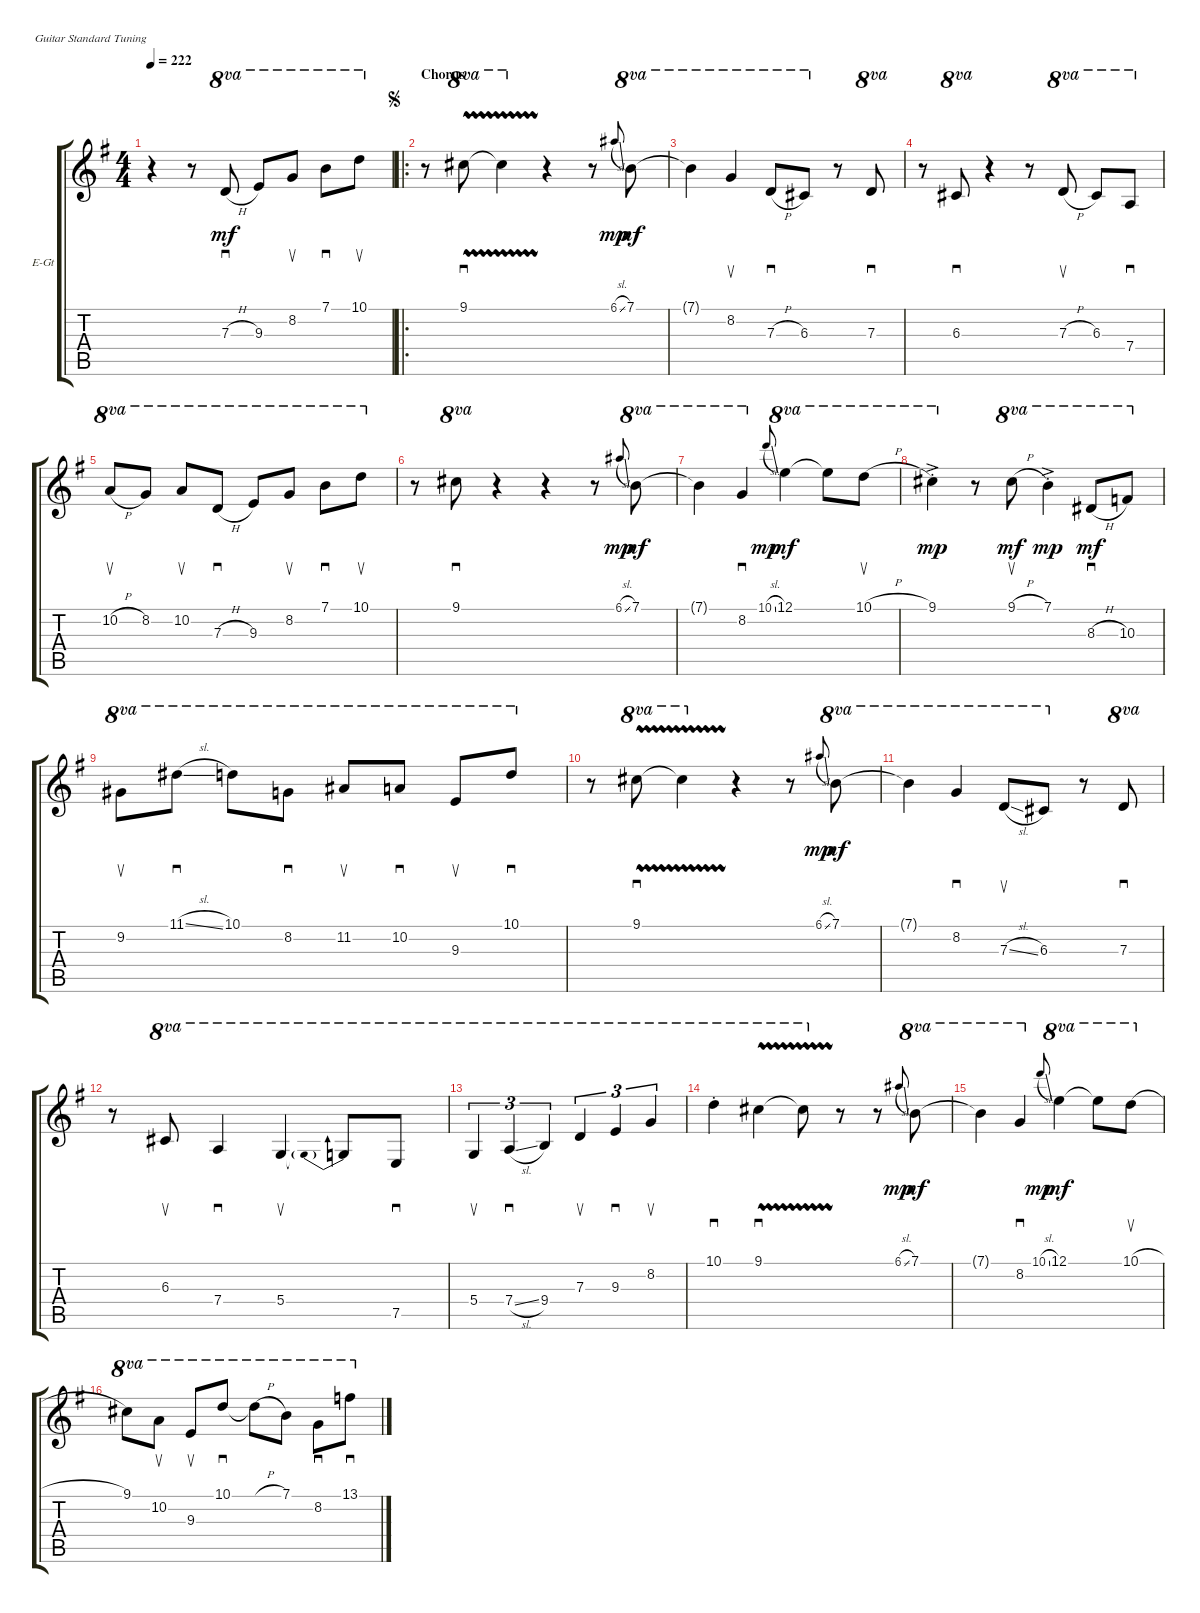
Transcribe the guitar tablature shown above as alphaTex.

\bracketExtendMode groupsimilarinstruments
\firstSystemTrackNameOrientation horizontal
\otherSystemsTrackNameOrientation horizontal
\track ("Electric Guitar" "E-Gt") {instrument electricguitarclean}
\staff {score tabs}
\tuning (E4 B3 G3 D3 A2 E2)
\ts (4 4)
\beaming (8 2 2 2 2)
\tempo 222
\clef g2
\ks eminor
r.4{dy mf instrument electricguitarclean} r.8 7.3{h}.8{sd ot 8va} 9.3.8{ot 8va} 8.2.8{su ot 8va} 7.1.8{sd ot 8va} 10.1.8{su ot 8va} |
\ro
\section ("" "Chorus")
\jump segno
r.8 9.1{vw}.8{sd ot 8va} 9.1{vw t}.4{ot 8va} r.4 r.8 6.1{sl}.8{gr onbeat dy mp} 7.1.8{ot 8va dy mf} |
7.1{t}.4{ot 8va} 8.2.4{su ot 8va} 7.3{h}.8{sd ot 8va} 6.3.8{ot 8va} r.8 7.3.8{sd ot 8va} |
r.8 6.3.8{sd ot 8va} r.4 r.8 7.3{h}.8{su ot 8va} 6.3.8{ot 8va} 7.4.8{sd ot 8va} |
10.2{h}.8{su ot 8va} 8.2.8{ot 8va} 10.2.8{su ot 8va} 7.3{h}.8{sd ot 8va} 9.3.8{ot 8va} 8.2.8{su ot 8va} 7.1.8{sd ot 8va} 10.1.8{su ot 8va} |
r.8 9.1.8{sd ot 8va} r.4 r.4 r.8 6.1{sl}.8{gr onbeat dy mp} 7.1.8{ot 8va dy mf} |
7.1{t}.4{ot 8va} 8.2.4{sd ot 8va} 10.1{sl}.8{gr onbeat dy mp} 12.1.4{ot 8va dy mf} 12.1{t}.8{ot 8va} 10.1{h}.8{su ot 8va} |
9.1{ac st}.4{ot 8va dy mp} r.8 9.1{h}.8{su ot 8va dy mf} 7.1{ac st}.4{ot 8va dy mp} 8.3{h}.8{sd ot 8va dy mf} 10.3.8{ot 8va} |
9.2.8{su ot 8va} 11.1{sl}.8{sd ot 8va} 10.1.8{ot 8va} 8.2.8{sd ot 8va} 11.2.8{su ot 8va} 10.2.8{sd ot 8va} 9.3.8{su ot 8va} 10.1.8{sd ot 8va} |
r.8 9.1{vw}.8{sd ot 8va} 9.1{vw t}.4{ot 8va} r.4 r.8 6.1{sl}.8{gr onbeat dy mp} 7.1.8{ot 8va dy mf} |
7.1{t}.4{ot 8va} 8.2.4{sd ot 8va} 7.3{sl}.8{su ot 8va} 6.3.8{ot 8va} r.8 7.3.8{sd ot 8va} |
r.8 6.3.8{su ot 8va} 7.4.4{sd ot 8va} 5.4.4{su ot 8va} 5.4{be (prebend 0 1 60 1) t}.8{ot 8va} 7.5.8{sd ot 8va} |
5.4.4{su tu (3 2) ot 8va} 7.4{sl}.4{sd tu (3 2) ot 8va} 9.4.4{tu (3 2) ot 8va} 7.3.4{su tu (3 2) ot 8va} 9.3.4{sd tu (3 2) ot 8va} 8.2.4{su tu (3 2) ot 8va} |
10.1{st}.4{sd ot 8va} 9.1{vw}.4{sd ot 8va} 9.1{vw t}.8{ot 8va} r.8 r.8 6.1{sl}.8{gr onbeat dy mp} 7.1.8{ot 8va dy mf} |
7.1{t}.4{ot 8va} 8.2.4{sd ot 8va} 10.1{sl}.8{gr onbeat dy mp} 12.1.4{ot 8va dy mf} 12.1{t}.8{ot 8va} 10.1{h}.8{su ot 8va} |
9.1.8{ot 8va} 10.2.8{su ot 8va} 9.3.8{su ot 8va} 10.1.8{sd ot 8va} 10.1{h t}.8{ot 8va} 7.1.8{ot 8va} 8.2.8{sd ot 8va} 13.1.8{sd ot 8va}
